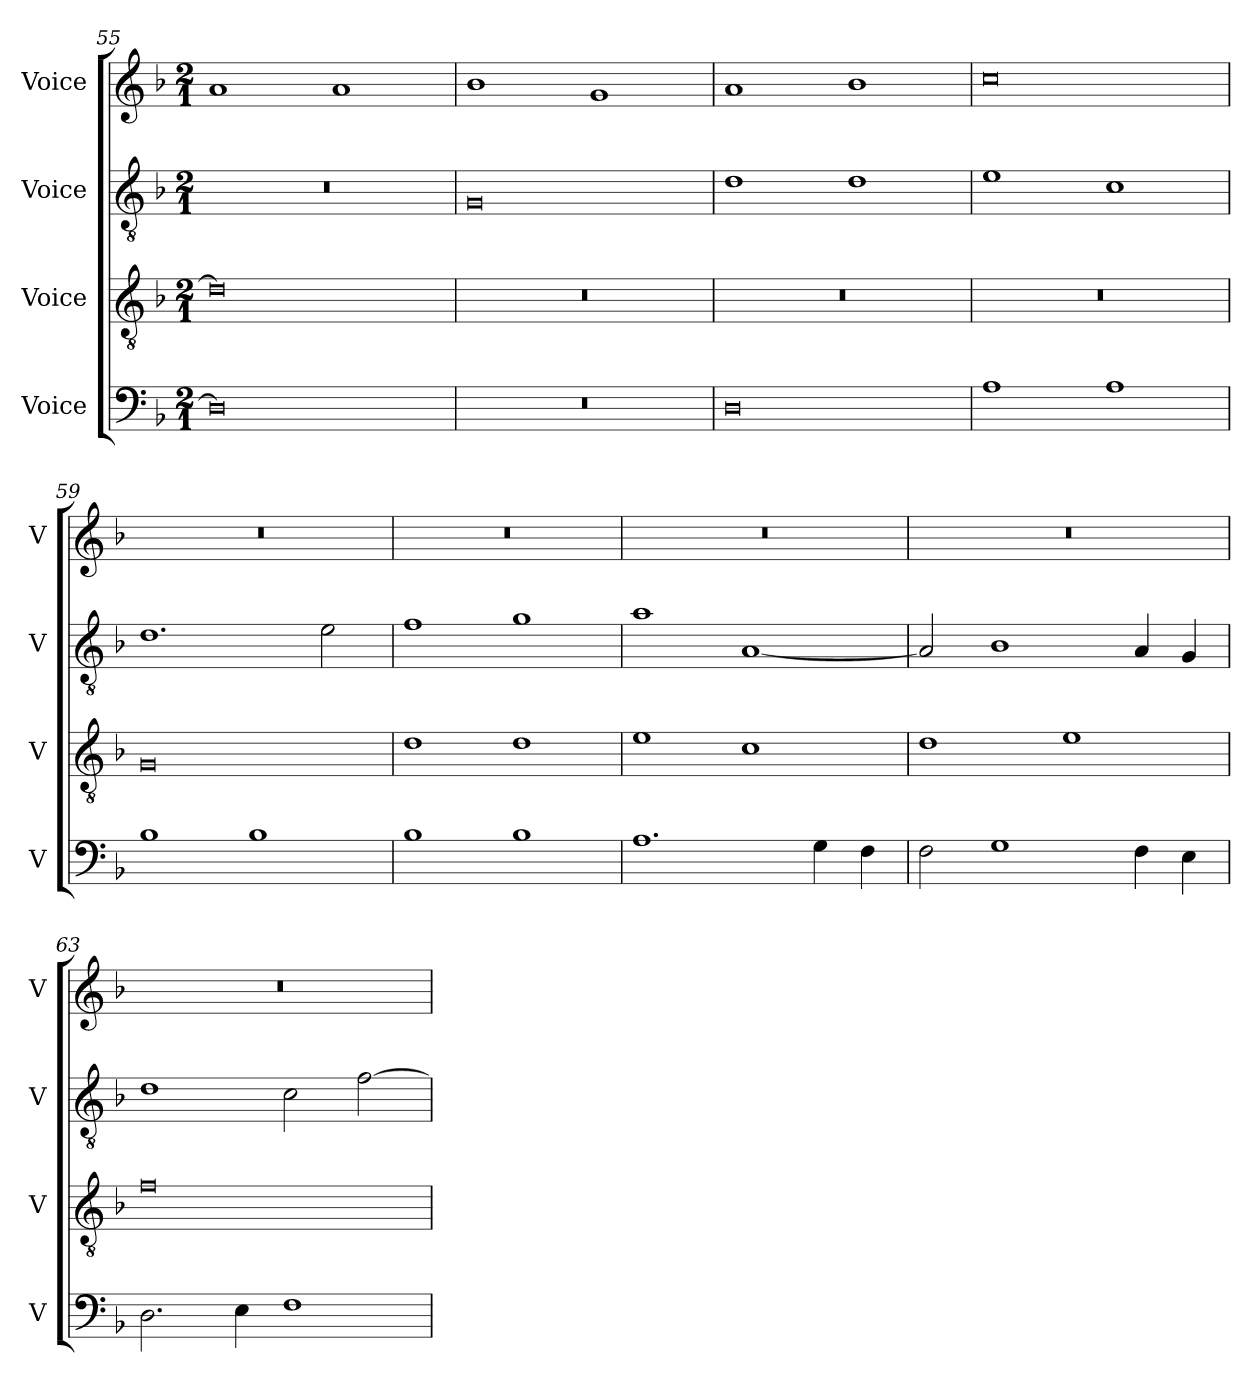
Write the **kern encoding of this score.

**kern	**kern	**kern	**kern
*part4	*part3	*part2	*part1
*staff4	*staff3	*staff2	*staff1
*I"Voice	*I"Voice	*I"Voice	*I"Voice
*I'V	*I'V	*I'V	*I'V
*clefF4	*clefGv2	*clefGv2	*clefG2
*k[b-]	*k[b-]	*k[b-]	*k[b-]
*M2/1	*M2/1	*M2/1	*M2/1
=55	=55	=55	=55
0D]	0d]	0r	1a
.	.	.	1a
!!LO:LB:g=z
=56	=56	=56	=56
0r	0r	0G	1b-
.	.	.	1g
=57	=57	=57	=57
0D	0r	1d	1a
.	.	1d	1b-
=58	=58	=58	=58
1A	0r	1e	0cc
1A	.	1c	.
=59	=59	=59	=59
1B-	0G	1.d	0r
1B-	.	.	.
.	.	2e\	.
=60	=60	=60	=60
1B-	1d	1f	0r
1B-	1d	1g	.
!!LO:PB:g=z
=61	=61	=61	=61
1.A	1e	1a	0r
.	1c	[1A	.
4G\	.	.	.
4F\	.	.	.
=62	=62	=62	=62
2F\	1d	2A/]	0r
1G	.	1B-	.
.	1e	.	.
4F\	.	4A/	.
4E\	.	4G/	.
=63	=63	=63	=63
2.D\	0f	1d	0r
4E\	.	.	.
1F	.	2c\	.
.	.	[2f\	.
=	=	=	=
*-	*-	*-	*-
